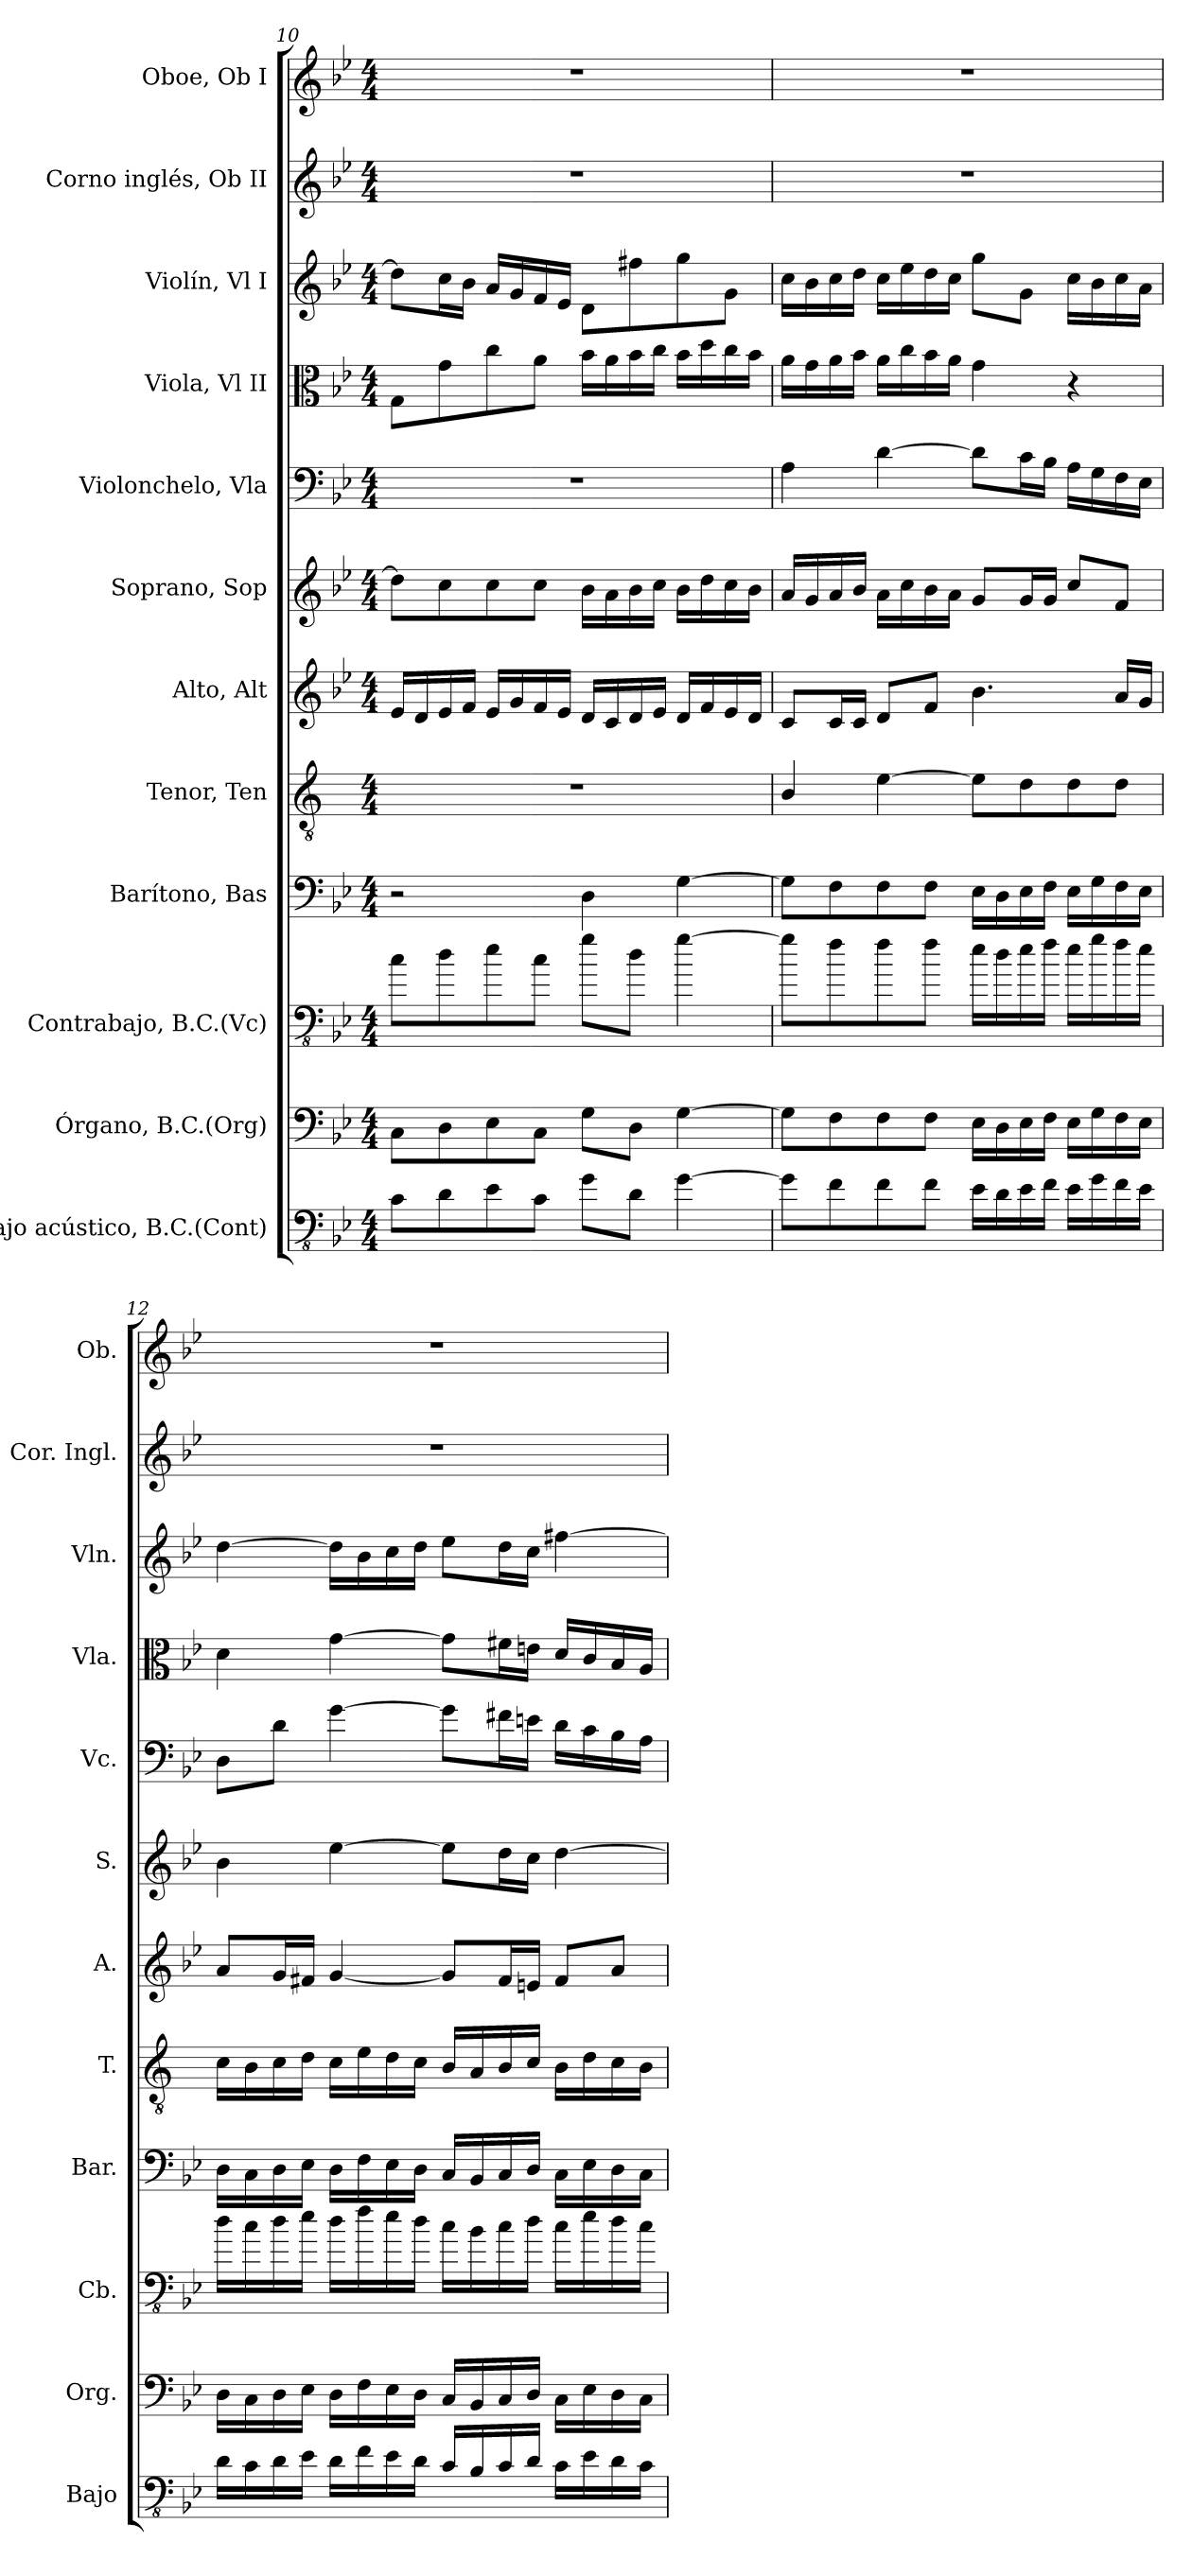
**kern	**kern	**kern	**kern	**kern	**kern	**kern	**kern	**kern	**kern	**kern	**kern
*part12	*part11	*part10	*part9	*part8	*part7	*part6	*part5	*part4	*part3	*part2	*part1
*staff12	*staff11	*staff10	*staff9	*staff8	*staff7	*staff6	*staff5	*staff4	*staff3	*staff2	*staff1
*I"Bajo acústico, B.C.(Cont)	*I"Órgano, B.C.(Org)	*I"Contrabajo, B.C.(Vc)	*I"Barítono, Bas	*I"Tenor, Ten	*I"Alto, Alt	*I"Soprano, Sop	*I"Violonchelo, Vla	*I"Viola, Vl II	*I"Violín, Vl I	*I"Corno inglés, Ob II	*I"Oboe, Ob I
*I'Bajo	*I'Org.	*I'Cb.	*I'Bar.	*I'T.	*I'A.	*I'S.	*I'Vc.	*I'Vla.	*I'Vln.	*I'Cor. Ingl.	*I'Ob.
*clefFv4	*clefF4	*clefFv4	*clefF4	*clefGv2	*clefG2	*clefG2	*clefF4	*clefC3	*clefG2	*clefG2	*clefG2
*ITrd7c12	*	*ITrd7c12	*	*ITrd1c2	*	*	*	*	*	*ITrd4c7	*
*k[b-e-]	*k[b-e-]	*k[b-e-]	*k[b-e-]	*k[b-e-]	*k[b-e-]	*k[b-e-]	*k[b-e-]	*k[b-e-]	*k[b-e-]	*k[b-e-a-]	*k[b-e-]
*M4/4	*M4/4	*M4/4	*M4/4	*M4/4	*M4/4	*M4/4	*M4/4	*M4/4	*M4/4	*M4/4	*M4/4
=10	=10	=10	=10	=10	=10	=10	=10	=10	=10	=10	=10
8CC\L	8C\L	8C\L	2r	1r	16e-/LL	8dd\L]	1r	8G\L	8dd\L]	1r	1r
.	.	.	.	.	16d/	.	.	.	.	.	.
8DD\	8D\	8D\	.	.	16e-/	8cc\	.	8g\	16cc\L	.	.
.	.	.	.	.	16f/JJ	.	.	.	16b-\JJ	.	.
8EE-\	8E-\	8E-\	.	.	16e-/LL	8cc\	.	8cc\	16a/LL	.	.
.	.	.	.	.	16g/	.	.	.	16g/	.	.
8CC\J	8C\J	8C\J	.	.	16f/	8cc\J	.	8a\J	16f/	.	.
.	.	.	.	.	16e-/JJ	.	.	.	16e-/JJ	.	.
8GG\L	8G\L	8G\L	4D\	.	16d/LL	16b-\LL	.	16b-\LL	8d\L	.	.
.	.	.	.	.	16c/	16a\	.	16a\	.	.	.
8DD\J	8D\J	8D\J	.	.	16d/	16b-\	.	16b-\	8ff#X\	.	.
.	.	.	.	.	16e-/JJ	16cc\JJ	.	16cc\JJ	.	.	.
[4GG\	[4G\	[4G\	[4G\	.	16d/LL	16b-\LL	.	16b-\LL	8gg\	.	.
.	.	.	.	.	16f/	16dd\	.	16dd\	.	.	.
.	.	.	.	.	16e-/	16cc\	.	16cc\	8g\J	.	.
.	.	.	.	.	16d/JJ	16b-\JJ	.	16b-\JJ	.	.	.
!!LO:PB:g=z
=11	=11	=11	=11	=11	=11	=11	=11	=11	=11	=11	=11
8GG\L]	8G\L]	8G\L]	8G\L]	4A/	8c/L	16a/LL	4A\	16a\LL	16cc\LL	1r	1r
.	.	.	.	.	.	16g/	.	16g\	16b-\	.	.
8FF\	8F\	8F\	8F\	.	16c/L	16a/	.	16a\	16cc\	.	.
.	.	.	.	.	16c/JJ	16b-/JJ	.	16b-\JJ	16dd\JJ	.	.
8FF\	8F\	8F\	8F\	[4d\	8d/L	16a\LL	[4d\	16a\LL	16cc\LL	.	.
.	.	.	.	.	.	16cc\	.	16cc\	16ee-\	.	.
8FF\J	8F\J	8F\J	8F\J	.	8f/J	16b-\	.	16b-\	16dd\	.	.
.	.	.	.	.	.	16a\JJ	.	16a\JJ	16cc\JJ	.	.
16EE-\LL	16E-\LL	16E-\LL	16E-\LL	8d\L]	4.b-\	8g/L	8d\L]	4g\	8gg\L	.	.
16DD\	16D\	16D\	16D\	.	.	.	.	.	.	.	.
16EE-\	16E-\	16E-\	16E-\	8c\	.	16g/L	16c\L	.	8g\J	.	.
16FF\JJ	16F\JJ	16F\JJ	16F\JJ	.	.	16g/JJ	16B-\JJ	.	.	.	.
16EE-\LL	16E-\LL	16E-\LL	16E-\LL	8c\	.	8cc/L	16A\LL	4r	16cc\LL	.	.
16GG\	16G\	16G\	16G\	.	.	.	16G\	.	16b-\	.	.
16FF\	16F\	16F\	16F\	8c\J	16a/LL	8f/J	16F\	.	16cc\	.	.
16EE-\JJ	16E-\JJ	16E-\JJ	16E-\JJ	.	16g/JJ	.	16E-\JJ	.	16a\JJ	.	.
!!LO:PB:g=z
=12	=12	=12	=12	=12	=12	=12	=12	=12	=12	=12	=12
16DD\LL	16D\LL	16D\LL	16D\LL	16B-\LL	8a/L	4b-\	8D\L	4d\	[4dd\	1r	1r
16CC\	16C\	16C\	16C\	16A\	.	.	.	.	.	.	.
16DD\	16D\	16D\	16D\	16B-\	16g/L	.	8d\J	.	.	.	.
16EE-\JJ	16E-\JJ	16E-\JJ	16E-\JJ	16c\JJ	16f#X/JJ	.	.	.	.	.	.
16DD\LL	16D\LL	16D\LL	16D\LL	16B-\LL	[4g/	[4ee-\	[4g\	[4g\	16dd\LL]	.	.
16FF\	16F\	16F\	16F\	16d\	.	.	.	.	16b-\	.	.
16EE-\	16E-\	16E-\	16E-\	16c\	.	.	.	.	16cc\	.	.
16DD\JJ	16D\JJ	16D\JJ	16D\JJ	16B-\JJ	.	.	.	.	16dd\JJ	.	.
16CC/LL	16C/LL	16C\LL	16C/LL	16A/LL	8g/L]	8ee-\L]	8g\L]	8g\L]	8ee-\L	.	.
16BBB-/	16BB-/	16BB-\	16BB-/	16G/	.	.	.	.	.	.	.
16CC/	16C/	16C\	16C/	16A/	16f#/L	16dd\L	16f#X\L	16f#X\L	16dd\L	.	.
16DD/JJ	16D/JJ	16D\JJ	16D/JJ	16B-/JJ	16en/JJ	16cc\JJ	16en\JJ	16en\JJ	16cc\JJ	.	.
16CC\LL	16C\LL	16C\LL	16C\LL	16A\LL	8f#/L	[4dd\	16d\LL	16d/LL	[4ff#X\	.	.
16EE-\	16E-\	16E-\	16E-\	16c\	.	.	16c\	16c/	.	.	.
16DD\	16D\	16D\	16D\	16B-\	8a/J	.	16B-\	16B-/	.	.	.
16CC\JJ	16C\JJ	16C\JJ	16C\JJ	16A\JJ	.	.	16A\JJ	16A/JJ	.	.	.
=	=	=	=	=	=	=	=	=	=	=	=
*-	*-	*-	*-	*-	*-	*-	*-	*-	*-	*-	*-
